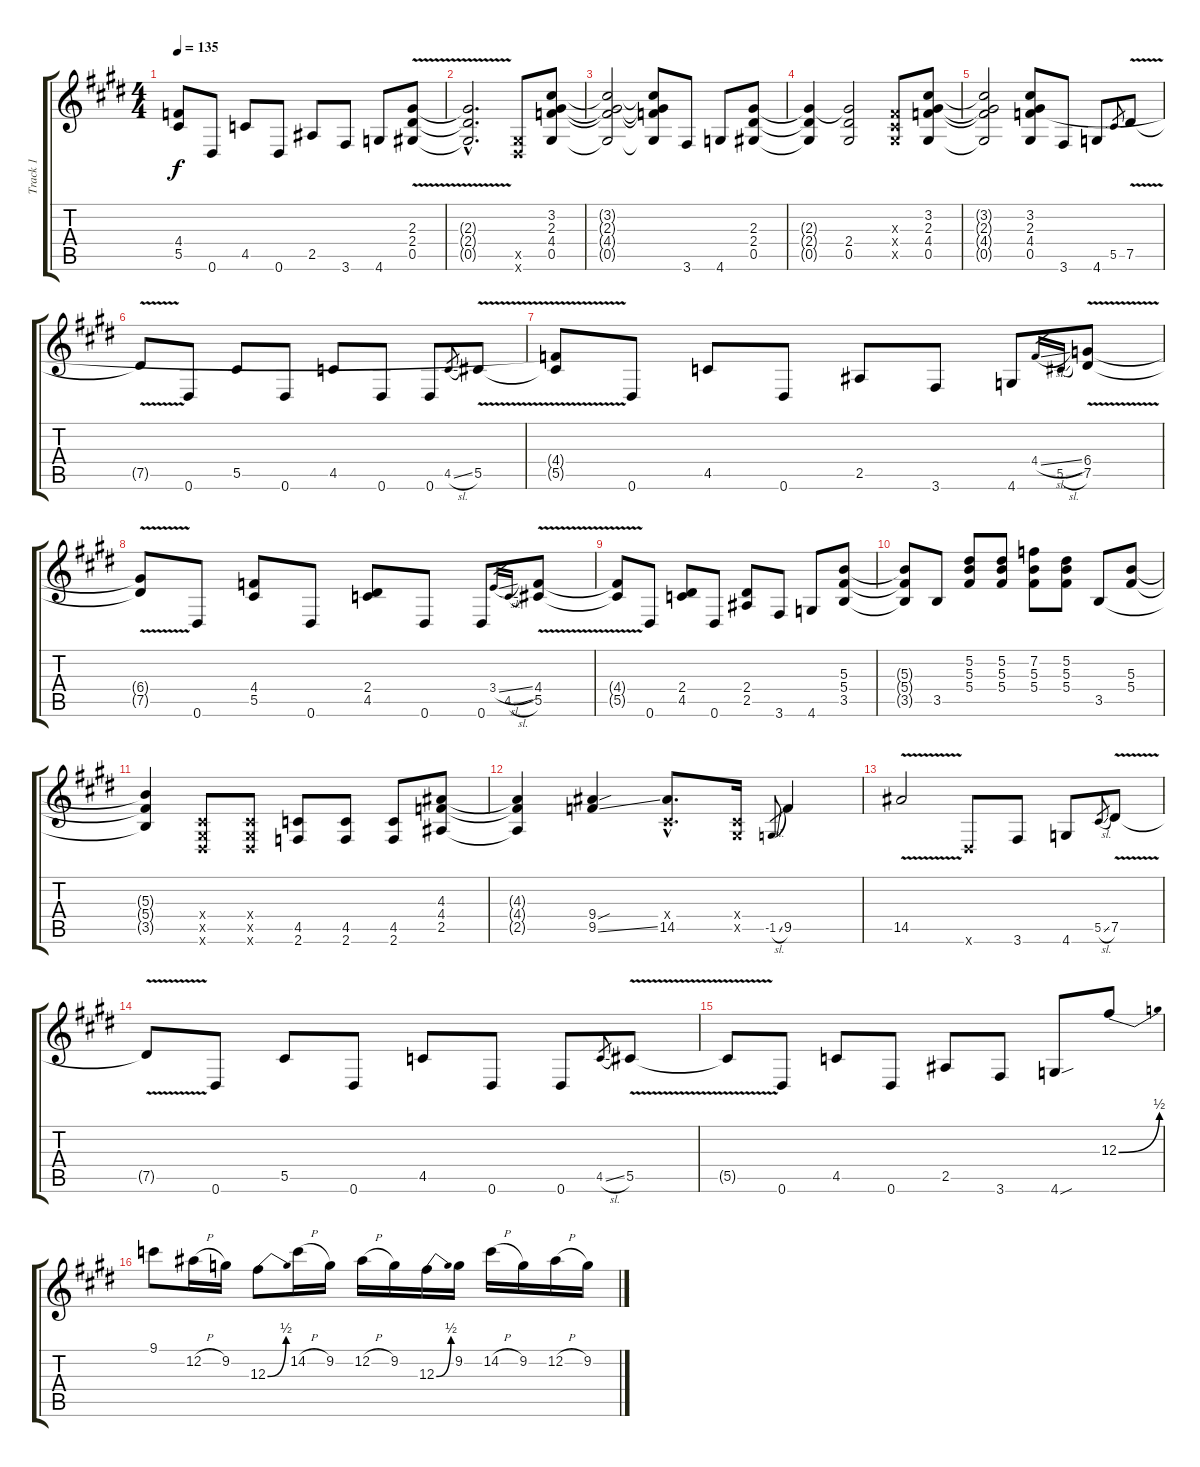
\track ("Track 1" "Track 1") {instrument distortionguitar}
\staff {score tabs}
\tuning (Eb4 Bb3 Gb3 Db3 Ab2 Eb2) {hide}
\ts (4 4)
\tempo 135
\clef g2
\ks e
(4.4{t} 5.5{t}).8{dy f} 0.6.8 4.5.8 0.6.8 2.5.8 3.6.8 4.6.8 (2.3 2.4{v} 0.5).8 |
(2.3{hac t} 2.4{hac t} 0.5{hac t}).2{d} (0.5{x} 0.6{x}).8 (3.2 2.3 4.4 0.5).8 |
(3.2{t} 2.3{t} 4.4{t} 0.5{t}).2 (3.2{t} 2.3{t} 4.4{t} 0.5{t}).8 3.6.8 4.6.8 (2.3 2.4 0.5).8 |
(2.3{t} 2.4{t} 0.5{t}).4 (2.3{t} 2.4 0.5).2 (0.3{x} 0.4{x} 0.5{x}).8 (3.2 2.3 4.4 0.5).8 |
(3.2{t} 2.3{t} 4.4{t} 0.5{t}).2 (3.2 2.3 4.4 0.5).8 3.6.8 4.6.8 5.5.8{gr} 7.5{v}.8 |
7.5{t}.8 0.6.8 5.5.8 0.6.8 4.5.8 0.6.8 0.6.8 4.5{sl}.8{gr} 5.5{v}.8 |
(4.4{t} 5.5{t}).8 0.6.8 4.5.8 0.6.8 2.5.8 3.6.8 4.6.8 4.4{sl}.16{gr} 5.5{sl}.16{gr} (6.4{v} 7.5).8 |
(6.4{t} 7.5{t}).8 0.6.8 (4.4 5.5).8 0.6.8 (2.4 4.5).8 0.6.8 0.6.8 3.4{sl}.16{gr} 4.5{sl}.16{gr} (4.4 5.5{v}).8 |
(4.4{t} 5.5{t}).8 0.6.8 (2.4 4.5).8 0.6.8 (2.4 2.5).8 3.6.8 4.6.8 (5.3 5.4 3.5).8 |
(5.3{t} 5.4{t} 3.5{t}).8 3.5.8 (5.2 5.3 5.4).8 (5.2 5.3 5.4).8 (7.2 5.3 5.4).8 (5.2 5.3 5.4).8 3.5.8 (5.3 5.4).8 |
(5.3{t} 5.4{t} 3.5{t}).4 (0.4{x} 0.5{x} 0.6{x}).8 (0.4{x} 0.5{x} 0.6{x}).8 (4.5 2.6).8 (4.5 2.6).8 (4.5 2.6).8 (4.3 4.4 2.5).8 |
(4.3{t} 4.4{t} 2.5{t}).4 (9.4{sou} 9.5{ss}).4 (0.4{hac x} 14.5{hac}).8{d} (0.4{x} 0.5{x}).16 -1.5{sl}.8{gr} 9.5.4 |
14.5{v}.2 0.6{x}.8 3.6.8 4.6.8 5.5{sl}.8{gr} 7.5{v}.8 |
7.5{t}.8 0.6.8 5.5.8 0.6.8 4.5.8 0.6.8 0.6.8 4.5{sl}.8{gr} 5.5{v}.8 |
5.5{t}.8 0.6.8 4.5.8 0.6.8 2.5.8 3.6.8 4.6{sou}.8 12.3{be (bend 0 0 60 2)}.8 |
9.1.8 12.2{h}.16 9.2.16 12.3{be (bend 0 0 60 2)}.8 14.2{h}.16 9.2.16 12.2{h}.16 9.2.16 12.3{be (bend 0 0 60 2)}.16 9.2.16 14.2{h}.16 9.2.16 12.2{h}.16 9.2.16
